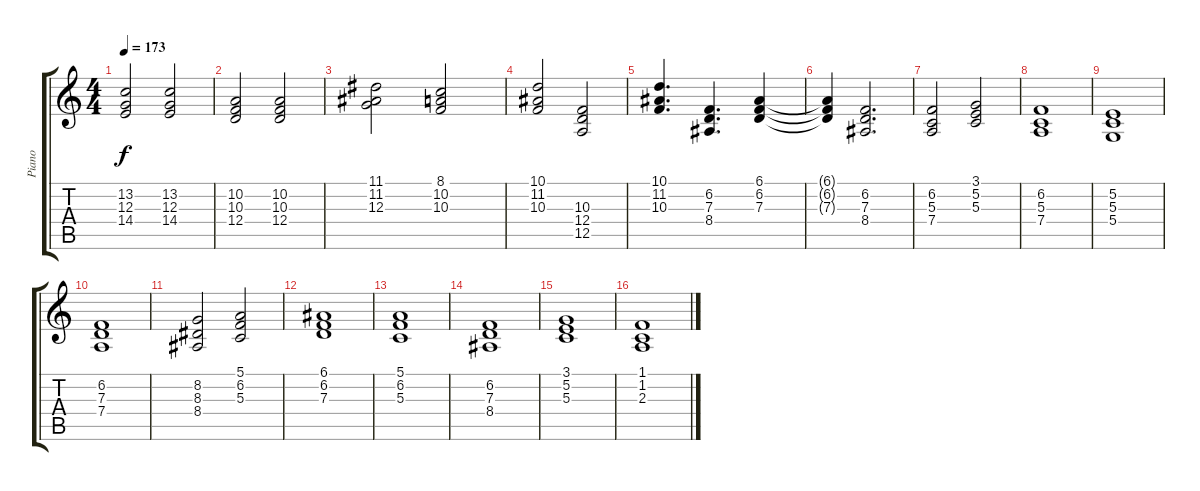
\track ("Piano" "Piano") {instrument acousticgrandpiano}
\staff {score tabs}
\tuning (E4 B3 G3 D3 A2 E2) {hide}
\ts (4 4)
\tempo 173
\clef g2
\ks c
(13.2 12.3 14.4).2{dy f} (13.2 12.3 14.4).2 |
(10.2 10.3 12.4).2 (10.2 10.3 12.4).2 |
(11.1 11.2 12.3).2 (8.1 10.2 10.3).2 |
(10.1 11.2 10.3).2 (10.3 12.4 12.5).2 |
(10.1 11.2 10.3).4{d} (6.2 7.3 8.4).4{d} (6.1 6.2 7.3).4 |
(6.1{t} 6.2{t} 7.3{t}).4 (6.2 7.3 8.4).2{d} |
(6.2 5.3 7.4).2 (3.1 5.2 5.3).2 |
(6.2 5.3 7.4).1 |
(5.2 5.3 5.4).1 |
(6.2 7.3 7.4).1 |
(8.2 8.3 8.4).2 (5.1 6.2 5.3).2 |
(6.1 6.2 7.3).1 |
(5.1 6.2 5.3).1 |
(6.2 7.3 8.4).1 |
(3.1 5.2 5.3).1 |
(1.1 1.2 2.3).1
